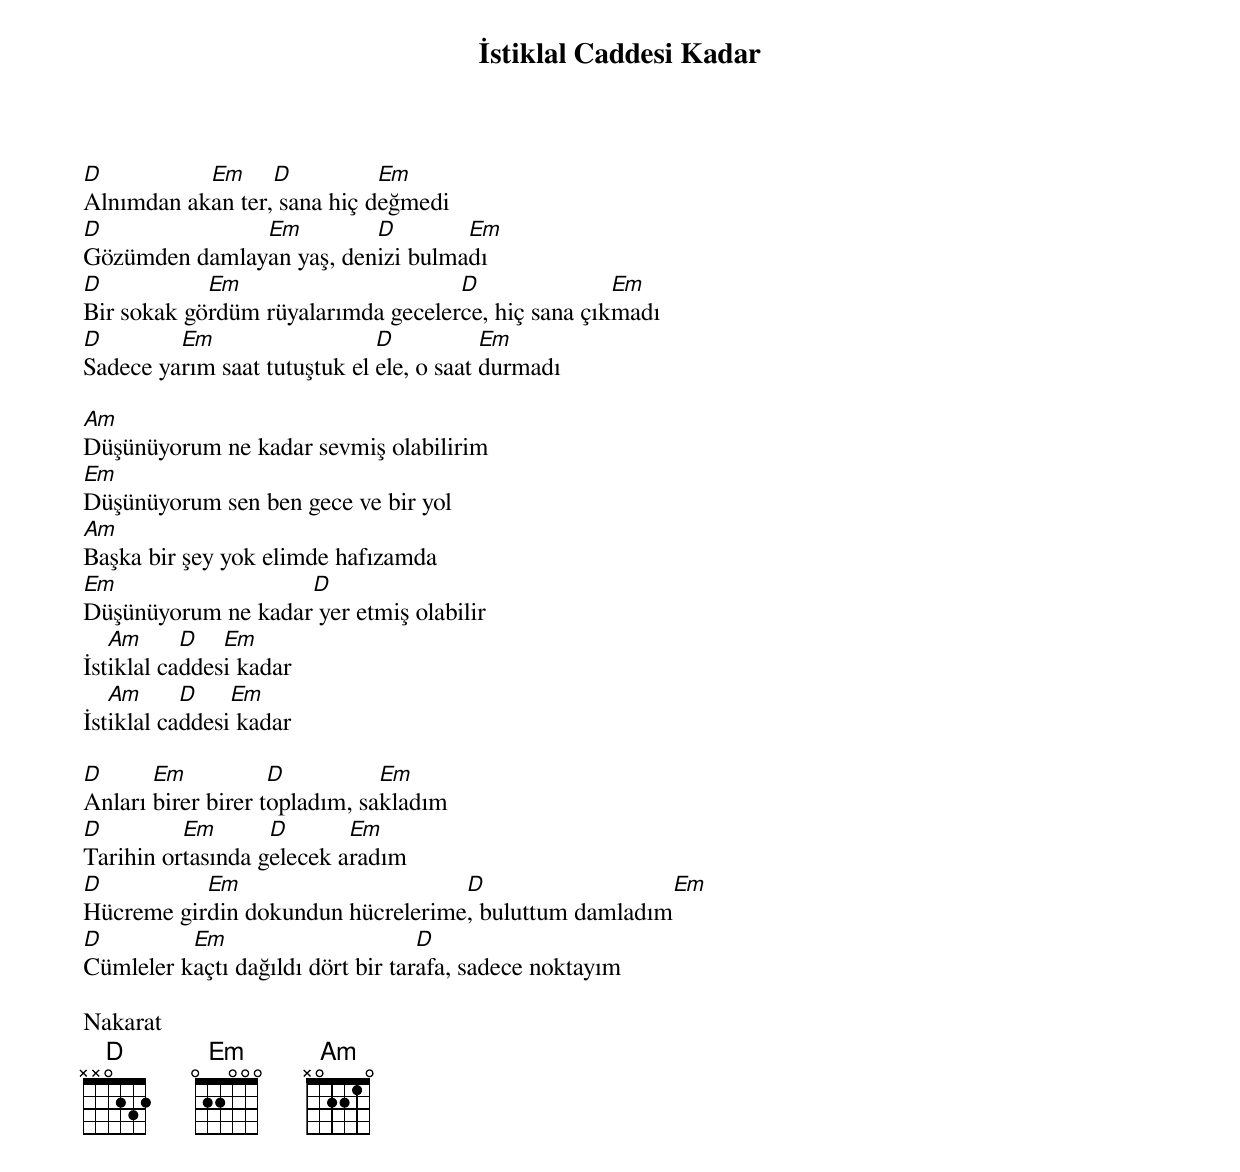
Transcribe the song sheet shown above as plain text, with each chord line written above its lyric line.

{title: İstiklal Caddesi Kadar}
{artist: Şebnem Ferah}

D          Em     D          Em
Alnımdan akan ter, sana hiç değmedi
D              Em         D        Em
Gözümden damlayan yaş, denizi bulmadı
D           Em                      D               Em
Bir sokak gördüm rüyalarımda gecelerce, hiç sana çıkmadı
D        Em                   D           Em
Sadece yarım saat tutuştuk el ele, o saat durmadı

Am
Düşünüyorum ne kadar sevmiş olabilirim
Em
Düşünüyorum sen ben gece ve bir yol
Am
Başka bir şey yok elimde hafızamda
Em                  D
Düşünüyorum ne kadar yer etmiş olabilir
   Am      D   Em
İstiklal caddesi kadar
   Am      D    Em
İstiklal caddesi kadar

D      Em           D          Em
Anları birer birer topladım, sakladım
D         Em       D       Em
Tarihin ortasında gelecek aradım
D          Em                      D                  Em
Hücreme girdin dokundun hücrelerime, buluttum damladım
D         Em                       D
Cümleler kaçtı dağıldı dört bir tarafa, sadece noktayım

Nakarat
